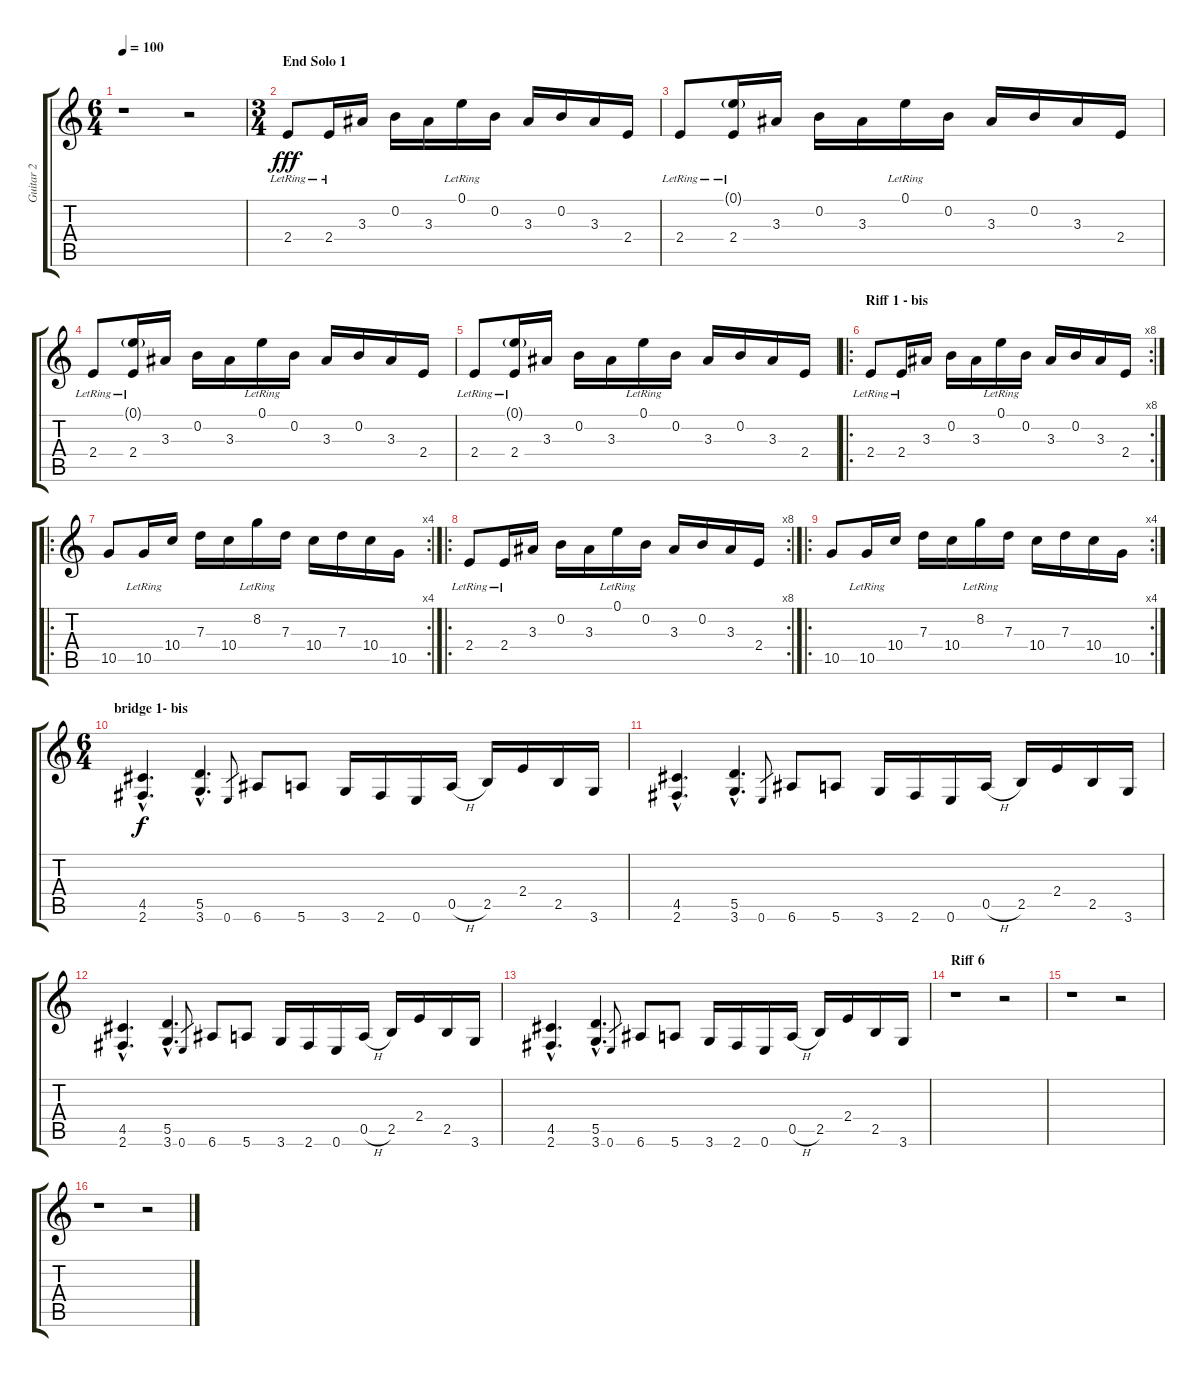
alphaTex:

\track ("Guitar 2" "Guitar 2") {instrument acousticguitarnylon}
\staff {score tabs}
\tuning (E4 B3 G3 D3 A2 E2) {hide}
\ts (6 4)
\tempo 100
\clef g2
\ks c
r.1{dy f} r.2 |
\ts (3 4)
\section ("" "End Solo 1")
2.4{lr}.8{dy fff volume 10 instrument acousticguitarnylon} 2.4{lr}.16 3.3.16 0.2.16 3.3.16 0.1{lr}.16 0.2.16 3.3.16 0.2.16 3.3.16 2.4.16 |
2.4{lr}.8 (0.1{g lr} 2.4{lr}).16 3.3.16 0.2.16 3.3.16 0.1{lr}.16 0.2.16 3.3.16 0.2.16 3.3.16 2.4.16 |
2.4{lr}.8 (0.1{g lr} 2.4{lr}).16 3.3.16 0.2.16 3.3.16 0.1{lr}.16 0.2.16 3.3.16 0.2.16 3.3.16 2.4.16 |
2.4{lr}.8 (0.1{g lr} 2.4{lr}).16 3.3.16 0.2.16 3.3.16 0.1{lr}.16 0.2.16 3.3.16 0.2.16 3.3.16 2.4.16 |
\ro
\rc 8
\section ("" "Riff 1 - bis")
2.4{lr}.8{volume 10} 2.4{lr}.16 3.3.16 0.2.16 3.3.16 0.1{lr}.16 0.2.16 3.3.16 0.2.16 3.3.16 2.4.16 |
\ro
\rc 4
10.5.8 10.5{lr}.16 10.4.16 7.3.16 10.4.16 8.2{lr}.16 7.3.16 10.4.16 7.3.16 10.4.16 10.5.16 |
\ro
\rc 8
2.4{lr}.8{volume 10} 2.4{lr}.16 3.3.16 0.2.16 3.3.16 0.1{lr}.16 0.2.16 3.3.16 0.2.16 3.3.16 2.4.16 |
\ro
\rc 4
10.5.8 10.5{lr}.16 10.4.16 7.3.16 10.4.16 8.2{lr}.16 7.3.16 10.4.16 7.3.16 10.4.16 10.5.16 |
\ts (6 4)
\section ("" "bridge 1- bis ")
(4.5{hac} 2.6{hac}).4{d dy f volume 16 instrument overdrivenguitar} (5.5{hac} 3.6{hac}).4{d} 0.6.8{gr} 6.6.8 5.6.8 3.6.16 2.6.16 0.6.16 0.5{h}.16 2.5.16 2.4.16 2.5.16 3.6.16 |
(4.5{hac} 2.6{hac}).4{d volume 16 instrument overdrivenguitar} (5.5{hac} 3.6{hac}).4{d} 0.6.8{gr} 6.6.8 5.6.8 3.6.16 2.6.16 0.6.16 0.5{h}.16 2.5.16 2.4.16 2.5.16 3.6.16 |
(4.5{hac} 2.6{hac}).4{d volume 16 instrument overdrivenguitar} (5.5{hac} 3.6{hac}).4{d} 0.6.8{gr} 6.6.8 5.6.8 3.6.16 2.6.16 0.6.16 0.5{h}.16 2.5.16 2.4.16 2.5.16 3.6.16 |
(4.5{hac} 2.6{hac}).4{d volume 16 instrument overdrivenguitar} (5.5{hac} 3.6{hac}).4{d} 0.6.8{gr} 6.6.8 5.6.8 3.6.16 2.6.16 0.6.16 0.5{h}.16 2.5.16 2.4.16 2.5.16 3.6.16 |
\section ("" "Riff 6")
r.1 r.2 |
r.1 r.2 |
r.1 r.2
